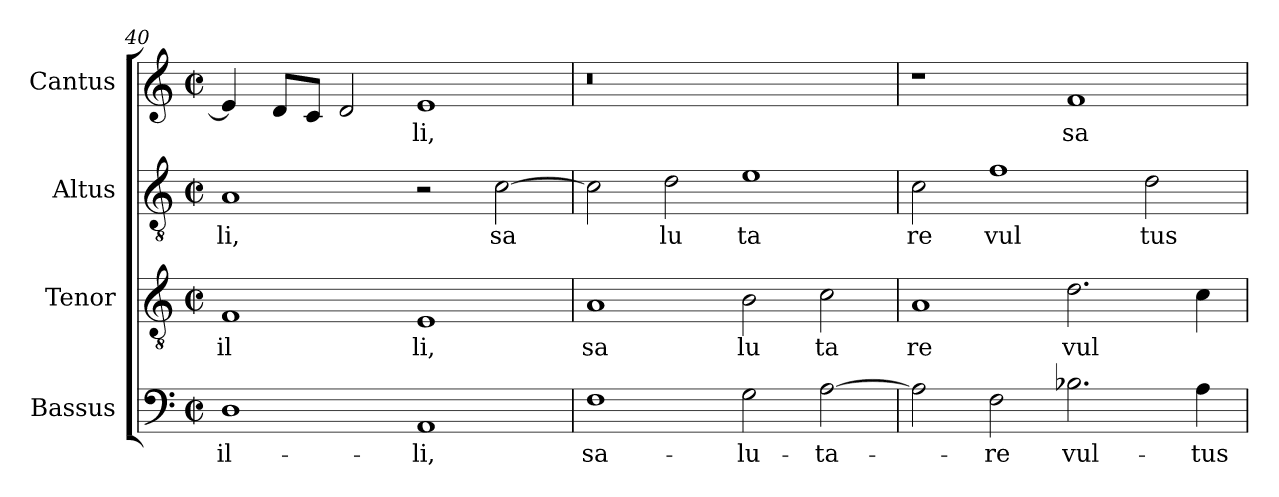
**kern	**text	**kern	**text	**kern	**text	**kern	**text
*part4	*part4	*part3	*part3	*part2	*part2	*part1	*part1
*staff4	*staff4	*staff3	*staff3	*staff2	*staff2	*staff1	*staff1
*I"Bassus	*	*I"Tenor	*	*I"Altus	*	*I"Cantus	*
*clefF4	*	*clefGv2	*	*clefGv2	*	*clefG2	*
*M2/2	*	*M2/2	*	*M2/2	*	*M2/2	*
*met(c|)	*	*met(c|)	*	*met(c|)	*	*met(c|)	*
=40	=40	=40	=40	=40	=40	=40	=40
!	!LO:LY:b:cj	!	!LO:LY:b:cj	!	!LO:LY:b:cj	!	!
1D	il-	1F	il	1A	li,	4e/]	.
.	.	.	.	.	.	8d/L	.
.	.	.	.	.	.	8c/J	.
.	.	.	.	.	.	2d/	.
!	!LO:LY:b:cj	!	!LO:LY:b:cj	!	!	!	!LO:LY:b:cj
1AA	-li,	1E	li,	2r	.	1e	li,
!	!	!	!	!	!LO:LY:b:cj	!	!
.	.	.	.	[>2c\	sa	.	.
=41	=41	=41	=41	=41	=41	=41	=41
!	!LO:LY:b:cj	!	!LO:LY:b:cj	!	!	!	!
1F	sa-	1A	sa	2c\]	.	0r	.
!	!	!	!	!	!LO:LY:b:cj	!	!
.	.	.	.	2d\	lu	.	.
!	!LO:LY:b:cj	!	!LO:LY:b:cj	!	!LO:LY:b:cj	!	!
2G\	-lu-	2B\	lu	1e	ta	.	.
!	!LO:LY:b:cj	!	!LO:LY:b:cj	!	!	!	!
[>2A\	-ta-	2c\	ta	.	.	.	.
=42	=42	=42	=42	=42	=42	=42	=42
!	!	!	!LO:LY:b:cj	!	!LO:LY:b:cj	!	!
2A\]	.	1A	re	2c\	re	1r	.
!	!LO:LY:b:cj	!	!	!	!LO:LY:b:cj	!	!
2F\	-re	.	.	1f	vul	.	.
!	!LO:LY:b:cj	!	!LO:LY:b	!	!	!	!LO:LY:b:cj
2.B-\	vul-	2.d\	vul	.	.	1f	sa
!	!	!	!	!	!LO:LY:b:cj	!	!
.	.	.	.	2d\	tus	.	.
!	!LO:LY:b:cj	!	!	!	!	!	!
4A\	-tus	4c\	.	.	.	.	.
=	=	=	=	=	=	=	=
*-	*-	*-	*-	*-	*-	*-	*-
